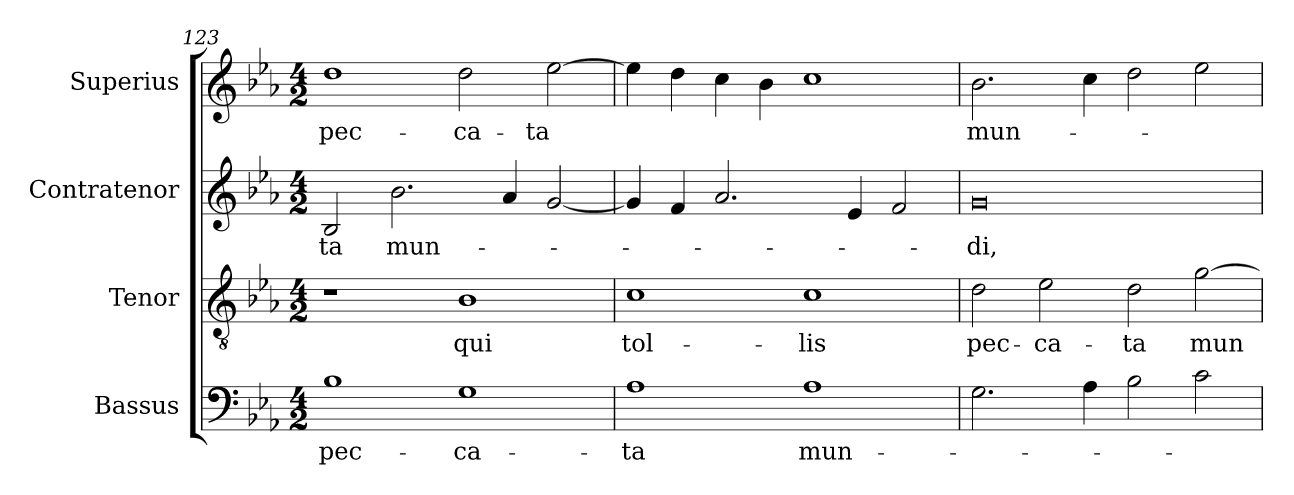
**kern	**text	**kern	**text	**kern	**text	**kern	**text
*part4	*part4	*part3	*part3	*part2	*part2	*part1	*part1
*staff4	*staff4	*staff3	*staff3	*staff2	*staff2	*staff1	*staff1
*I"Bassus	*	*I"Tenor	*	*I"Contratenor	*	*I"Superius	*
*I'B.	*	*I'T.	*	*	*	*	*
*clefF4	*	*clefGv2	*	*clefG2	*	*clefG2	*
*	*	*ITrd7c12	*	*ITrd7c12	*	*	*
*k[b-e-a-]	*	*k[b-e-a-]	*	*k[b-e-a-]	*	*k[b-e-a-]	*
*E-:	*	*E-:	*	*E-:	*	*E-:	*
*M4/2	*	*M4/2	*	*M4/2	*	*M4/2	*
=123	=123	=123	=123	=123	=123	=123	=123
!	!LO:LY:b:color=#000000	!	!	!	!	!	!
!	!	!	!	!	!LO:LY:b:color=#000000	!	!
!	!	!	!	!	!	!	!LO:LY:b:color=#000000
1B-i	pec-	1r	.	2BB-i/	-ta	1ddi	pec-
!	!	!	!	!	!LO:LY:b:color=#000000	!	!
.	.	.	.	2.B-i\	mun-	.	.
!	!LO:LY:b:color=#000000	!	!	!	!	!	!
!	!	!	!LO:LY:b:color=#000000	!	!	!	!
!	!	!	!	!	!	!	!LO:LY:b:color=#000000
1Gi	-ca-	1BB-i	qui	.	.	2ddi\	-ca-
.	.	.	.	4A-i/	.	.	.
!	!	!	!	!	!	!	!LO:LY:b:color=#000000
.	.	.	.	[<2Gi/	.	[>2ee-i\	-ta
!!LO:LB:g=z
=124	=124	=124	=124	=124	=124	=124	=124
!	!LO:LY:b:color=#000000	!	!	!	!	!	!
!	!	!	!LO:LY:b:color=#000000	!	!	!	!
1A-i	-ta	1Ci	tol-	4Gi/]	.	4ee-i\]	.
.	.	.	.	4Fi/	.	4ddi\	.
.	.	.	.	2.A-i/	.	4cci\	.
.	.	.	.	.	.	4b-i\	.
!	!LO:LY:b:color=#000000	!	!	!	!	!	!
!	!	!	!LO:LY:b:color=#000000	!	!	!	!
1A-i	mun-	1Ci	-lis	.	.	1cci	.
.	.	.	.	4E-i/	.	.	.
.	.	.	.	2Fi/	.	.	.
=125	=125	=125	=125	=125	=125	=125	=125
!	!	!	!LO:LY:b:color=#000000	!	!	!	!
!	!	!	!	!	!LO:LY:b:color=#000000	!	!
!	!	!	!	!	!	!	!LO:LY:b:color=#000000
2.Gi\	.	2Di\	pec-	0Gi	-di,	2.b-i\	mun-
!	!	!	!LO:LY:b:color=#000000	!	!	!	!
.	.	2E-i\	-ca-	.	.	.	.
4A-i\	.	.	.	.	.	4cci\	.
!	!	!	!LO:LY:b:color=#000000	!	!	!	!
2B-i\	.	2Di\	-ta	.	.	2ddi\	.
!	!	!	!LO:LY:b:color=#000000	!	!	!	!
2ci\	.	[>2Gi\	mun-	.	.	2ee-i\	.
=	=	=	=	=	=	=	=
*-	*-	*-	*-	*-	*-	*-	*-
